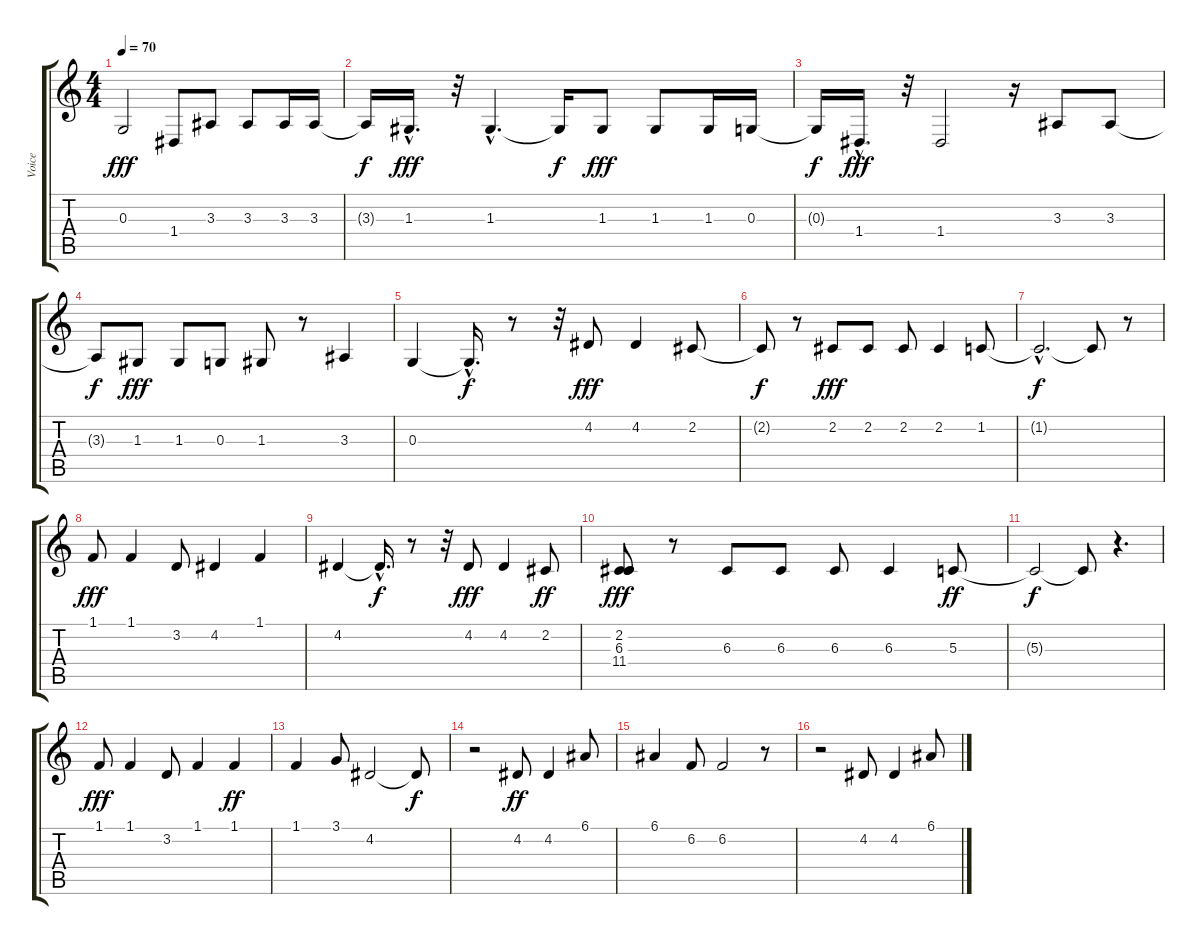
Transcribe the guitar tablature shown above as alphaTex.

\track ("Voice" "Voice") {instrument accordion}
\staff {score tabs}
\tuning (E4 B3 G3 D3 A2 E2) {hide}
\ts (4 4)
\tempo 70
\clef g2
\ks c
0.3.2{dy fff} 1.4.8 3.3.8 3.3.8 3.3.16 3.3.16 |
3.3{t}.16{dy f} 1.3{hac}.16{d dy fff} r.32 1.3{hac}.4{d} 1.3{t}.16{dy f} 1.3.8{dy fff} 1.3.8 1.3.16 0.3.16 |
0.3{t}.16{dy f} 1.4{hac}.16{d dy fff} r.32 1.4.2 r.16 3.3.8 3.3.8 |
3.3{t}.8{dy f} 1.3.8{dy fff} 1.3.8 0.3.8 1.3.8 r.8 3.3.4 |
0.3.4 0.3{hac t}.16{d dy f} r.8 r.32 4.2.8{dy fff} 4.2.4 2.2.8 |
2.2{t}.8{dy f} r.8 2.2.8{dy fff} 2.2.8 2.2.8 2.2.4 1.2.8 |
1.2{hac t}.2{d dy f} 1.2{t}.8 r.8 |
1.1.8{dy fff} 1.1.4 3.2.8 4.2.4 1.1.4 |
4.2.4 4.2{hac t}.16{d dy f} r.8 r.32 4.2.8{dy fff} 4.2.4 2.2.8{dy ff} |
(2.2 6.3 11.4).8{dy fff} r.8 6.3.8 6.3.8 6.3.8 6.3.4 5.3.8{dy ff} |
5.3{t}.2{dy f} 5.3{t}.8 r.4{d} |
1.1.8{dy fff} 1.1.4 3.2.8 1.1.4 1.1.4{dy ff} |
1.1.4 3.1.8 4.2.2 4.2{t}.8{dy f} |
r.2 4.2.8{dy ff} 4.2.4 6.1.8 |
6.1.4 6.2.8 6.2.2 r.8 |
r.2 4.2.8 4.2.4 6.1.8
